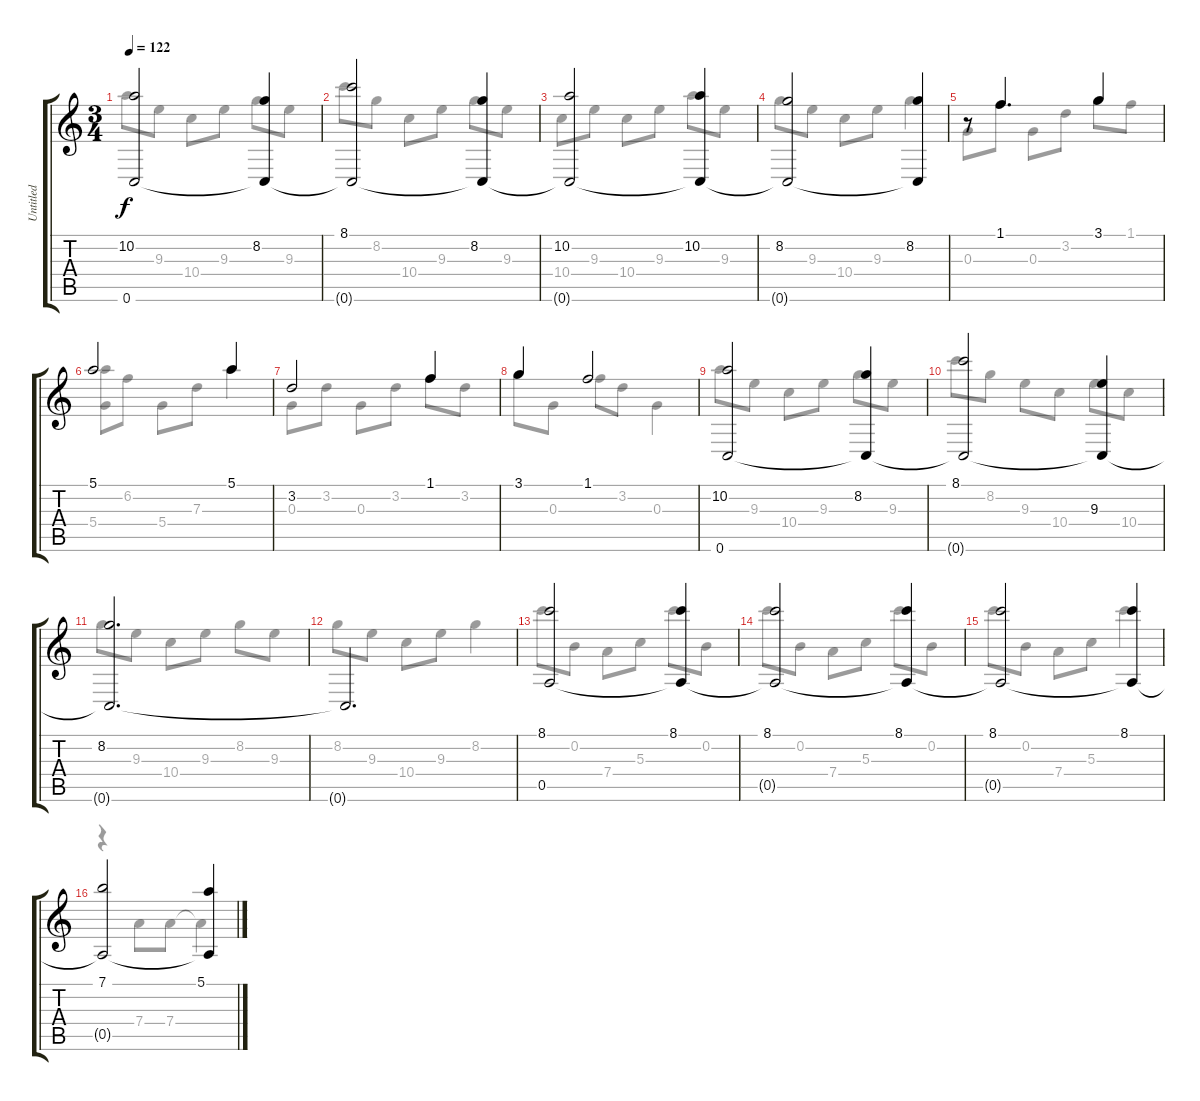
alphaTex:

\track ("Untitled" "Untitled") {instrument electricguitarclean}
\staff {score tabs}
\tuning (E4 B3 G3 D3 A2 C2) {hide}
\voice
\ts (3 4)
\tempo 122
\clef g2
\ks c
(10.2 0.6).2{dy f} (8.2 0.6{t}).4 |
(8.1 0.6{t}).2 (8.2 0.6{t}).4 |
(10.2 0.6{t}).2 (10.2 0.6{t}).4 |
(8.2 0.6{t}).2 (8.2 0.6{t}).4 |
r.8 1.1.4{d} 3.1.4 |
5.1.2 5.1.4 |
3.2.2 1.1.4 |
3.1.4 1.1.2 |
(10.2 0.6).2 (8.2 0.6{t}).4 |
(8.1 0.6{t}).2 (9.3 0.6{t}).4 |
(8.2 0.6{t}).2{d} |
0.6{t}.2{d} |
(8.1 0.5).2 (8.1 0.5{t}).4 |
(8.1 0.5{t}).2 (8.1 0.5{t}).4 |
(8.1 0.5{t}).2 (8.1 0.5{t}).4 |
(7.1 0.5{t}).2 (5.1 0.5{t}).4
\voice
\clef g2
\ottava regular
\simile none
\ks c
10.2.8{dy f} 9.3.8 10.4.8 9.3.8 8.2.8 9.3.8 |
8.1.8 8.2.8 10.4.8 9.3.8 8.2.8 9.3.8 |
10.4.8 9.3.8 10.4.8 9.3.8 10.2.8 9.3.8 |
8.2.8 9.3.8 10.4.8 9.3.8 8.2.4 |
0.3.8 1.1.8 0.3.8 3.2.8 3.1.8 1.1.8 |
(5.1 5.4).8 6.2.8 5.4.8 7.3.8 5.1.4 |
0.3.8 3.2.8 0.3.8 3.2.8 1.1.8 3.2.8 |
3.1.8 0.3.8 1.1.8 3.2.8 0.3.4 |
10.2.8 9.3.8 10.4.8 9.3.8 8.2.8 9.3.8 |
8.1.8 8.2.8 9.3.8 10.4.8 9.3.8 10.4.8 |
8.2.8 9.3.8 10.4.8 9.3.8 8.2.8 9.3.8 |
8.2.8 9.3.8 10.4.8 9.3.8 8.2.4 |
8.1.8 0.2.8 7.4.8 5.3.8 8.1.8 0.2.8 |
8.1.8 0.2.8 7.4.8 5.3.8 8.1.8 0.2.8 |
8.1.8 0.2.8 7.4.8 5.3.8 8.1.4 |
r.4 7.4.8 7.4.8 7.4{t}.4
